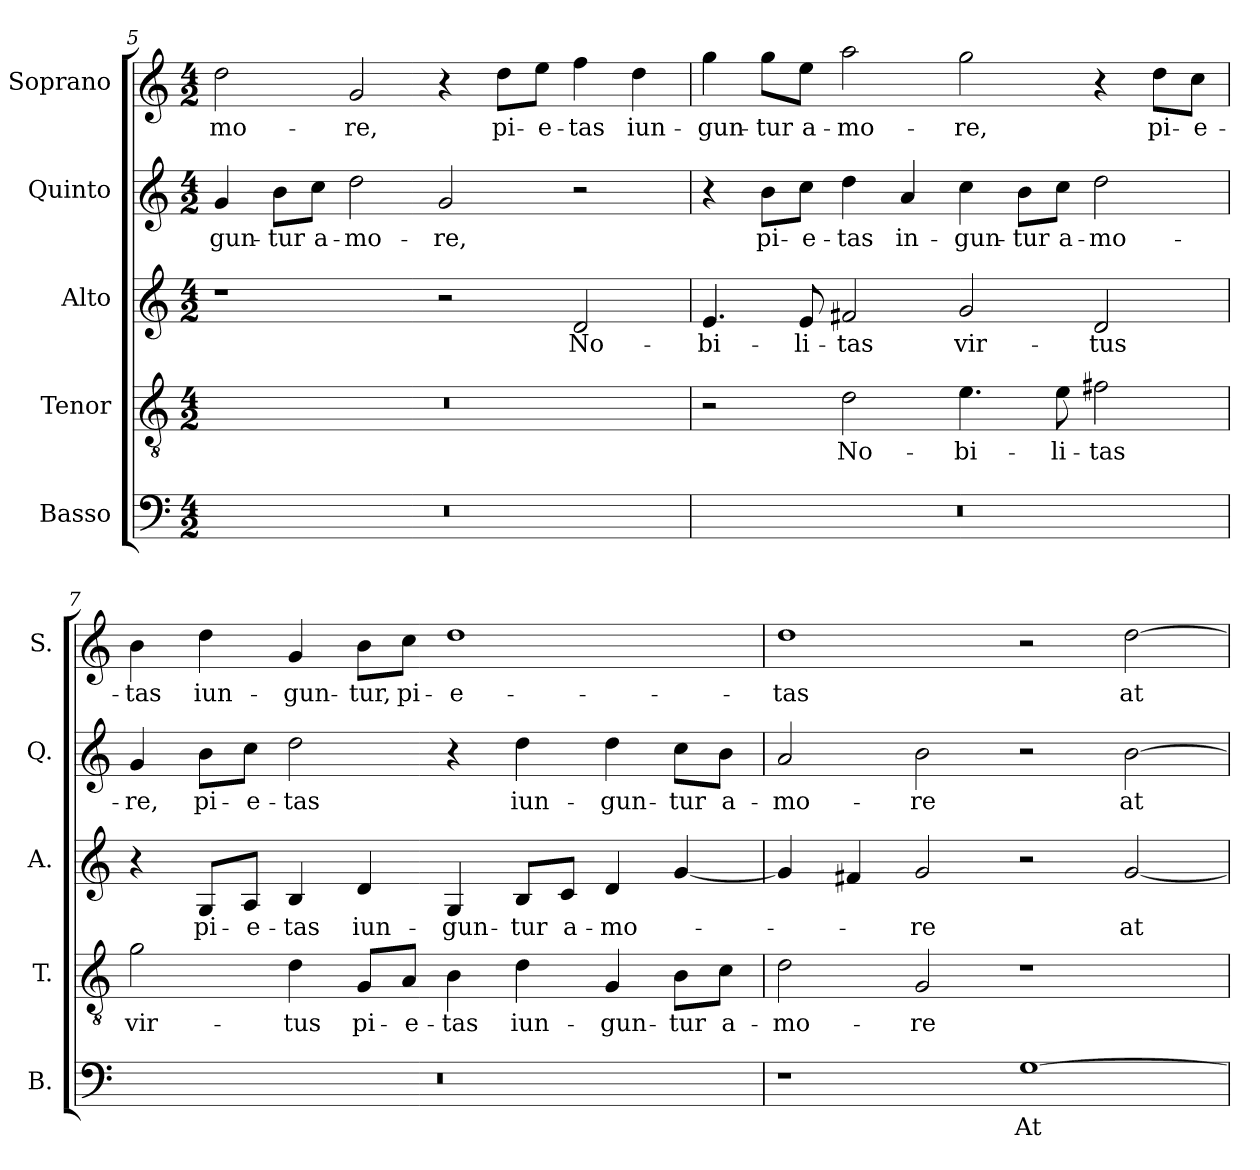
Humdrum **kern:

**kern	**text	**kern	**text	**kern	**text	**kern	**text	**kern	**text
*part5	*part5	*part4	*part4	*part3	*part3	*part2	*part2	*part1	*part1
*staff5	*staff5	*staff4	*staff4	*staff3	*staff3	*staff2	*staff2	*staff1	*staff1
*I"Basso	*	*I"Tenor	*	*I"Alto	*	*I"Quinto	*	*I"Soprano	*
*I'B.	*	*I'T.	*	*I'A.	*	*I'Q.	*	*I'S.	*
*clefF4	*	*clefGv2	*	*clefG2	*	*clefG2	*	*clefG2	*
*	*	*ITrd7c12	*	*	*	*	*	*	*
*k[]	*	*k[]	*	*k[]	*	*k[]	*	*k[]	*
*C:	*	*C:	*	*C:	*	*C:	*	*C:	*
*M4/2	*	*M4/2	*	*M4/2	*	*M4/2	*	*M4/2	*
=5	=5	=5	=5	=5	=5	=5	=5	=5	=5
!LO:N:vis=1	!	!LO:N:vis=1	!	!	!	!	!	!	!
!	!	!	!	!	!	!	!LO:LY:b:color=#000000	!	!
!	!	!	!	!	!	!	!	!	!LO:LY:b:color=#000000
0r	.	0r	.	1r	.	4gi/	-gun-	2ddi\	-mo-
!	!	!	!	!	!	!	!LO:LY:b:color=#000000	!	!
.	.	.	.	.	.	8bi\L	-tur	.	.
!	!	!	!	!	!	!	!LO:LY:b:color=#000000	!	!
.	.	.	.	.	.	8cci\J	a-	.	.
!	!	!	!	!	!	!	!LO:LY:b:color=#000000	!	!
!	!	!	!	!	!	!	!	!	!LO:LY:b:color=#000000
.	.	.	.	.	.	2ddi\	-mo-	2gi/	-re,
!	!	!	!	!	!	!	!LO:LY:b:color=#000000	!	!
.	.	.	.	2r	.	2gi/	-re,	4r	.
!	!	!	!	!	!	!	!	!	!LO:LY:b:color=#000000
.	.	.	.	.	.	.	.	8ddi\L	pi-
!	!	!	!	!	!	!	!	!	!LO:LY:b:color=#000000
.	.	.	.	.	.	.	.	8eei\J	-e-
!	!	!	!	!	!LO:LY:b:color=#000000	!	!	!	!
!	!	!	!	!	!	!	!	!	!LO:LY:b:color=#000000
.	.	.	.	2di/	No-	2r	.	4ffi\	-tas
!	!	!	!	!	!	!	!	!	!LO:LY:b:color=#000000
.	.	.	.	.	.	.	.	4ddi\	iun-
!!LO:LB:g=z
=6	=6	=6	=6	=6	=6	=6	=6	=6	=6
!LO:N:vis=1	!	!	!	!	!	!	!	!	!
!	!	!	!	!	!LO:LY:b:color=#000000	!	!	!	!
!	!	!	!	!	!	!	!	!	!LO:LY:b:color=#000000
0r	.	2r	.	4.ei/	-bi-	4r	.	4ggi\	-gun-
!	!	!	!	!	!	!	!LO:LY:b:color=#000000	!	!
!	!	!	!	!	!	!	!	!	!LO:LY:b:color=#000000
.	.	.	.	.	.	8bi\L	pi-	8ggi\L	-tur
!	!	!	!	!	!LO:LY:b:color=#000000	!	!	!	!
!	!	!	!	!	!	!	!LO:LY:b:color=#000000	!	!
!	!	!	!	!	!	!	!	!	!LO:LY:b:color=#000000
.	.	.	.	8ei/	-li-	8cci\J	-e-	8eei\J	a-
!	!	!	!LO:LY:b:color=#000000	!	!	!	!	!	!
!	!	!	!	!	!LO:LY:b:color=#000000	!	!	!	!
!	!	!	!	!	!	!	!LO:LY:b:color=#000000	!	!
!	!	!	!	!	!	!	!	!	!LO:LY:b:color=#000000
.	.	2Di\	No-	2f#Xi/	-tas	4ddi\	-tas	2aai\	-mo-
!	!	!	!	!	!	!	!LO:LY:b:color=#000000	!	!
.	.	.	.	.	.	4ai/	in-	.	.
!	!	!	!LO:LY:b:color=#000000	!	!	!	!	!	!
!	!	!	!	!	!LO:LY:b:color=#000000	!	!	!	!
!	!	!	!	!	!	!	!LO:LY:b:color=#000000	!	!
!	!	!	!	!	!	!	!	!	!LO:LY:b:color=#000000
.	.	4.Ei\	-bi-	2gi/	vir-	4cci\	-gun-	2ggi\	-re,
!	!	!	!	!	!	!	!LO:LY:b:color=#000000	!	!
.	.	.	.	.	.	8bi\L	-tur	.	.
!	!	!	!LO:LY:b:color=#000000	!	!	!	!	!	!
!	!	!	!	!	!	!	!LO:LY:b:color=#000000	!	!
.	.	8Ei\	-li-	.	.	8cci\J	a-	.	.
!	!	!	!LO:LY:b:color=#000000	!	!	!	!	!	!
!	!	!	!	!	!LO:LY:b:color=#000000	!	!	!	!
!	!	!	!	!	!	!	!LO:LY:b:color=#000000	!	!
.	.	2F#Xi\	-tas	2di/	-tus	2ddi\	-mo-	4r	.
!	!	!	!	!	!	!	!	!	!LO:LY:b:color=#000000
.	.	.	.	.	.	.	.	8ddi\L	pi-
!	!	!	!	!	!	!	!	!	!LO:LY:b:color=#000000
.	.	.	.	.	.	.	.	8cci\J	-e-
=7	=7	=7	=7	=7	=7	=7	=7	=7	=7
!LO:N:vis=1	!	!	!	!	!	!	!	!	!
!	!	!	!LO:LY:b:color=#000000	!	!	!	!	!	!
!	!	!	!	!	!	!	!LO:LY:b:color=#000000	!	!
!	!	!	!	!	!	!	!	!	!LO:LY:b:color=#000000
0r	.	2Gi\	vir-	4r	.	4gi/	-re,	4bi\	-tas
!	!	!	!	!	!LO:LY:b:color=#000000	!	!	!	!
!	!	!	!	!	!	!	!LO:LY:b:color=#000000	!	!
!	!	!	!	!	!	!	!	!	!LO:LY:b:color=#000000
.	.	.	.	8Gi/L	pi-	8bi\L	pi-	4ddi\	iun-
!	!	!	!	!	!LO:LY:b:color=#000000	!	!	!	!
!	!	!	!	!	!	!	!LO:LY:b:color=#000000	!	!
.	.	.	.	8Ai/J	-e-	8cci\J	-e-	.	.
!	!	!	!LO:LY:b:color=#000000	!	!	!	!	!	!
!	!	!	!	!	!LO:LY:b:color=#000000	!	!	!	!
!	!	!	!	!	!	!	!LO:LY:b:color=#000000	!	!
!	!	!	!	!	!	!	!	!	!LO:LY:b:color=#000000
.	.	4Di\	-tus	4Bi/	-tas	2ddi\	-tas	4gi/	-gun-
!	!	!	!LO:LY:b:color=#000000	!	!	!	!	!	!
!	!	!	!	!	!LO:LY:b:color=#000000	!	!	!	!
!	!	!	!	!	!	!	!	!	!LO:LY:b:color=#000000
.	.	8GGi/L	pi-	4di/	iun-	.	.	8bi\L	-tur,
!	!	!	!LO:LY:b:color=#000000	!	!	!	!	!	!
!	!	!	!	!	!	!	!	!	!LO:LY:b:color=#000000
.	.	8AAi/J	-e-	.	.	.	.	8cci\J	pi-
!	!	!	!LO:LY:b:color=#000000	!	!	!	!	!	!
!	!	!	!	!	!LO:LY:b:color=#000000	!	!	!	!
!	!	!	!	!	!	!	!	!	!LO:LY:b:color=#000000
.	.	4BBi\	-tas	4Gi/	-gun-	4r	.	1ddi	-e-
!	!	!	!LO:LY:b:color=#000000	!	!	!	!	!	!
!	!	!	!	!	!LO:LY:b:color=#000000	!	!	!	!
!	!	!	!	!	!	!	!LO:LY:b:color=#000000	!	!
.	.	4Di\	iun-	8Bi/L	-tur	4ddi\	iun-	.	.
!	!	!	!	!	!LO:LY:b:color=#000000	!	!	!	!
.	.	.	.	8ci/J	a-	.	.	.	.
!	!	!	!LO:LY:b:color=#000000	!	!	!	!	!	!
!	!	!	!	!	!LO:LY:b:color=#000000	!	!	!	!
!	!	!	!	!	!	!	!LO:LY:b:color=#000000	!	!
.	.	4GGi/	-gun-	4di/	-mo-	4ddi\	-gun-	.	.
!	!	!	!LO:LY:b:color=#000000	!	!	!	!	!	!
!	!	!	!	!	!	!	!LO:LY:b:color=#000000	!	!
.	.	8BBi\L	-tur	[4gi/	.	8cci\L	-tur	.	.
!	!	!	!LO:LY:b:color=#000000	!	!	!	!	!	!
!	!	!	!	!	!	!	!LO:LY:b:color=#000000	!	!
.	.	8Ci\J	a-	.	.	8bi\J	a-	.	.
=8	=8	=8	=8	=8	=8	=8	=8	=8	=8
!	!	!	!LO:LY:b:color=#000000	!	!	!	!	!	!
!	!	!	!	!	!	!	!LO:LY:b:color=#000000	!	!
!	!	!	!	!	!	!	!	!	!LO:LY:b:color=#000000
1r	.	2Di\	-mo-	4gi/]	.	2ai/	-mo-	1ddi	-tas
.	.	.	.	4f#Xi/	.	.	.	.	.
!	!	!	!LO:LY:b:color=#000000	!	!	!	!	!	!
!	!	!	!	!	!LO:LY:b:color=#000000	!	!	!	!
!	!	!	!	!	!	!	!LO:LY:b:color=#000000	!	!
.	.	2GGi/	-re	2gi/	-re	2bi\	-re	.	.
!	!LO:LY:b:color=#000000	!	!	!	!	!	!	!	!
[1Gi	At-	1r	.	2r	.	2r	.	2r	.
!	!	!	!	!	!LO:LY:b:color=#000000	!	!	!	!
!	!	!	!	!	!	!	!LO:LY:b:color=#000000	!	!
!	!	!	!	!	!	!	!	!	!LO:LY:b:color=#000000
.	.	.	.	[2gi/	at-	[2bi\	at-	[2ddi\	at-
=	=	=	=	=	=	=	=	=	=
*-	*-	*-	*-	*-	*-	*-	*-	*-	*-
